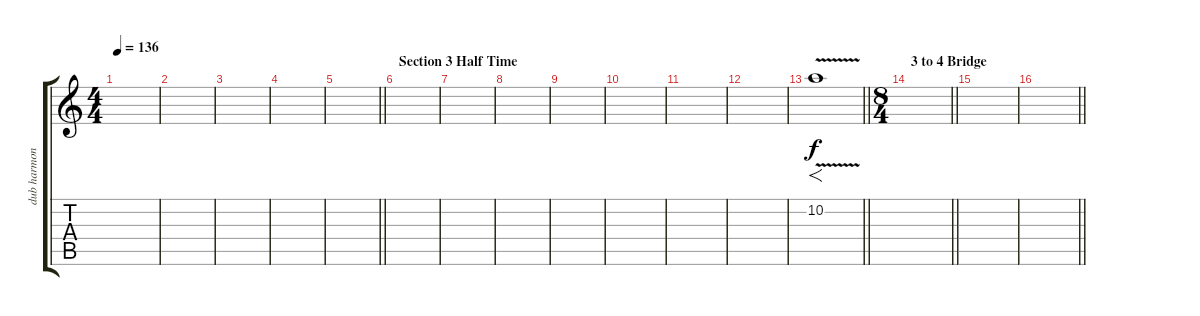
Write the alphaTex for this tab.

\track ("dub harmony" "dub harmon") {instrument distortionguitar}
\staff {score tabs}
\tuning (E4 B3 G3 D3 A2 D2) {hide}
\ts (4 4)
\tempo 136
\clef g2
\ks c
|
|
|
|
\barLineRight lightlight
|
\section ("" "Section 3 Half Time")
|
|
|
|
|
|
|
\barLineRight lightlight
10.2{v}.1{f} |
\ts (8 4)
\section ("" "3 to 4 Bridge")
\barLineRight lightlight
|
|
\barLineRight lightlight
